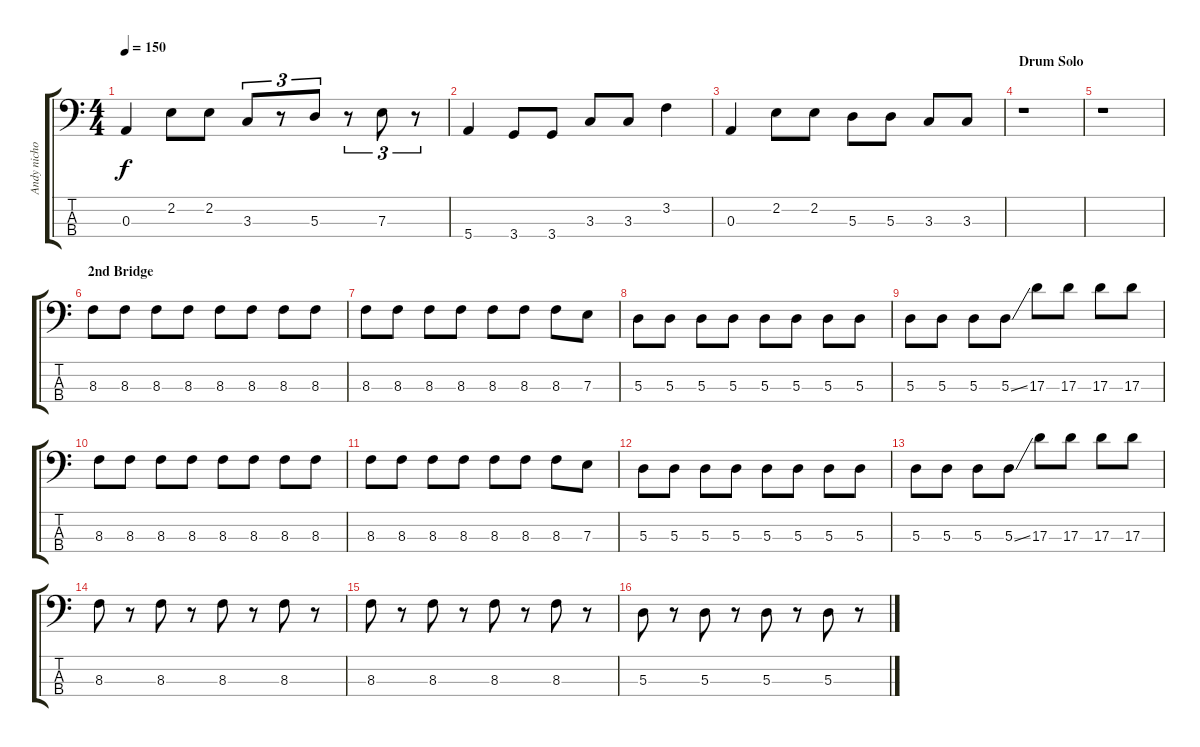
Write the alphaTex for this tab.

\track ("Andy nicholson" "Andy nicho") {instrument electricbasspick}
\staff {score tabs}
\tuning (G2 D2 A1 E1) {hide}
\ts (4 4)
\tempo 150
\clef f4
\ks c
0.3.4{dy f} 2.2.8 2.2.8 3.3.8{tu (3 2)} r.8{tu (3 2)} 5.3.8{tu (3 2)} r.8{tu (3 2)} 7.3.8{tu (3 2)} r.8{tu (3 2)} |
5.4.4 3.4.8 3.4.8 3.3.8 3.3.8 3.2.4 |
0.3.4 2.2.8 2.2.8 5.3.8 5.3.8 3.3.8 3.3.8 |
\section ("" "Drum Solo")
r.1 |
r.1 |
\section ("" "2nd Bridge")
8.3.8 8.3.8 8.3.8 8.3.8 8.3.8 8.3.8 8.3.8 8.3.8 |
8.3.8 8.3.8 8.3.8 8.3.8 8.3.8 8.3.8 8.3.8 7.3.8 |
5.3.8 5.3.8 5.3.8 5.3.8 5.3.8 5.3.8 5.3.8 5.3.8 |
5.3.8 5.3.8 5.3.8 5.3{ss}.8 17.3.8 17.3.8 17.3.8 17.3.8 |
8.3.8 8.3.8 8.3.8 8.3.8 8.3.8 8.3.8 8.3.8 8.3.8 |
8.3.8 8.3.8 8.3.8 8.3.8 8.3.8 8.3.8 8.3.8 7.3.8 |
5.3.8 5.3.8 5.3.8 5.3.8 5.3.8 5.3.8 5.3.8 5.3.8 |
5.3.8 5.3.8 5.3.8 5.3{ss}.8 17.3.8 17.3.8 17.3.8 17.3.8 |
8.3.8 r.8 8.3.8 r.8 8.3.8 r.8 8.3.8 r.8 |
8.3.8 r.8 8.3.8 r.8 8.3.8 r.8 8.3.8 r.8 |
5.3.8 r.8 5.3.8 r.8 5.3.8 r.8 5.3.8 r.8
